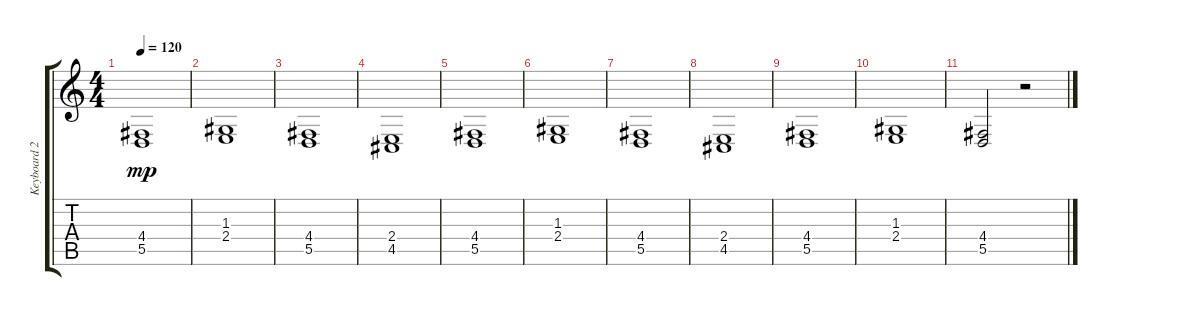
\track ("Keyboard 2" "Keyboard 2") {instrument stringensemble2}
\staff {score tabs}
\tuning (E4 B3 G3 D3 A2 E2) {hide}
\ts (4 4)
\tempo 120
\clef g2
\ks c
(4.4 5.5).1{dy mp} |
(1.3 2.4).1 |
(4.4 5.5).1 |
(2.4 4.5).1 |
(4.4 5.5).1 |
(1.3 2.4).1 |
(4.4 5.5).1 |
(2.4 4.5).1 |
(4.4 5.5).1 |
(1.3 2.4).1 |
(4.4 5.5).2 r.2
